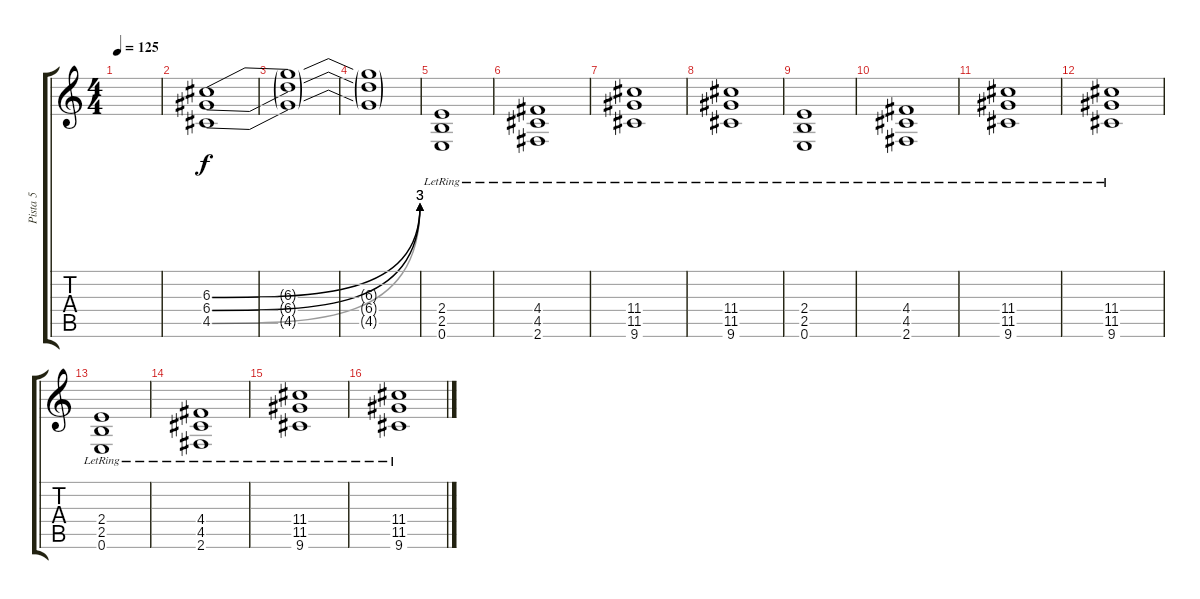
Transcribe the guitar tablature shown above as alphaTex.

\track ("Pista 5" "Pista 5") {instrument overdrivenguitar}
\staff {score tabs}
\tuning (E4 B3 G3 D3 A2 E2) {hide}
\ts (4 4)
\tempo 125
\clef g2
\ks c
|
(6.3{be (bend 0 0 60 12)} 6.4{be (bend 0 0 60 12)} 4.5{be (bend 0 0 60 12)}).1 |
(6.3{t} 6.4{t} 4.5{t}).1 |
(6.3{t} 6.4{t} 4.5{t}).1 |
(2.4{lr} 2.5{lr} 0.6{lr}).1 |
(4.4{lr} 4.5{lr} 2.6{lr}).1 |
(11.4{lr} 11.5{lr} 9.6{lr}).1 |
(11.4{lr} 11.5{lr} 9.6{lr}).1 |
(2.4{lr} 2.5{lr} 0.6{lr}).1 |
(4.4{lr} 4.5{lr} 2.6{lr}).1 |
(11.4{lr} 11.5{lr} 9.6{lr}).1 |
(11.4{lr} 11.5{lr} 9.6{lr}).1 |
(2.4{lr} 2.5{lr} 0.6{lr}).1 |
(4.4{lr} 4.5{lr} 2.6{lr}).1 |
(11.4{lr} 11.5{lr} 9.6{lr}).1 |
(11.4{lr} 11.5{lr} 9.6{lr}).1
